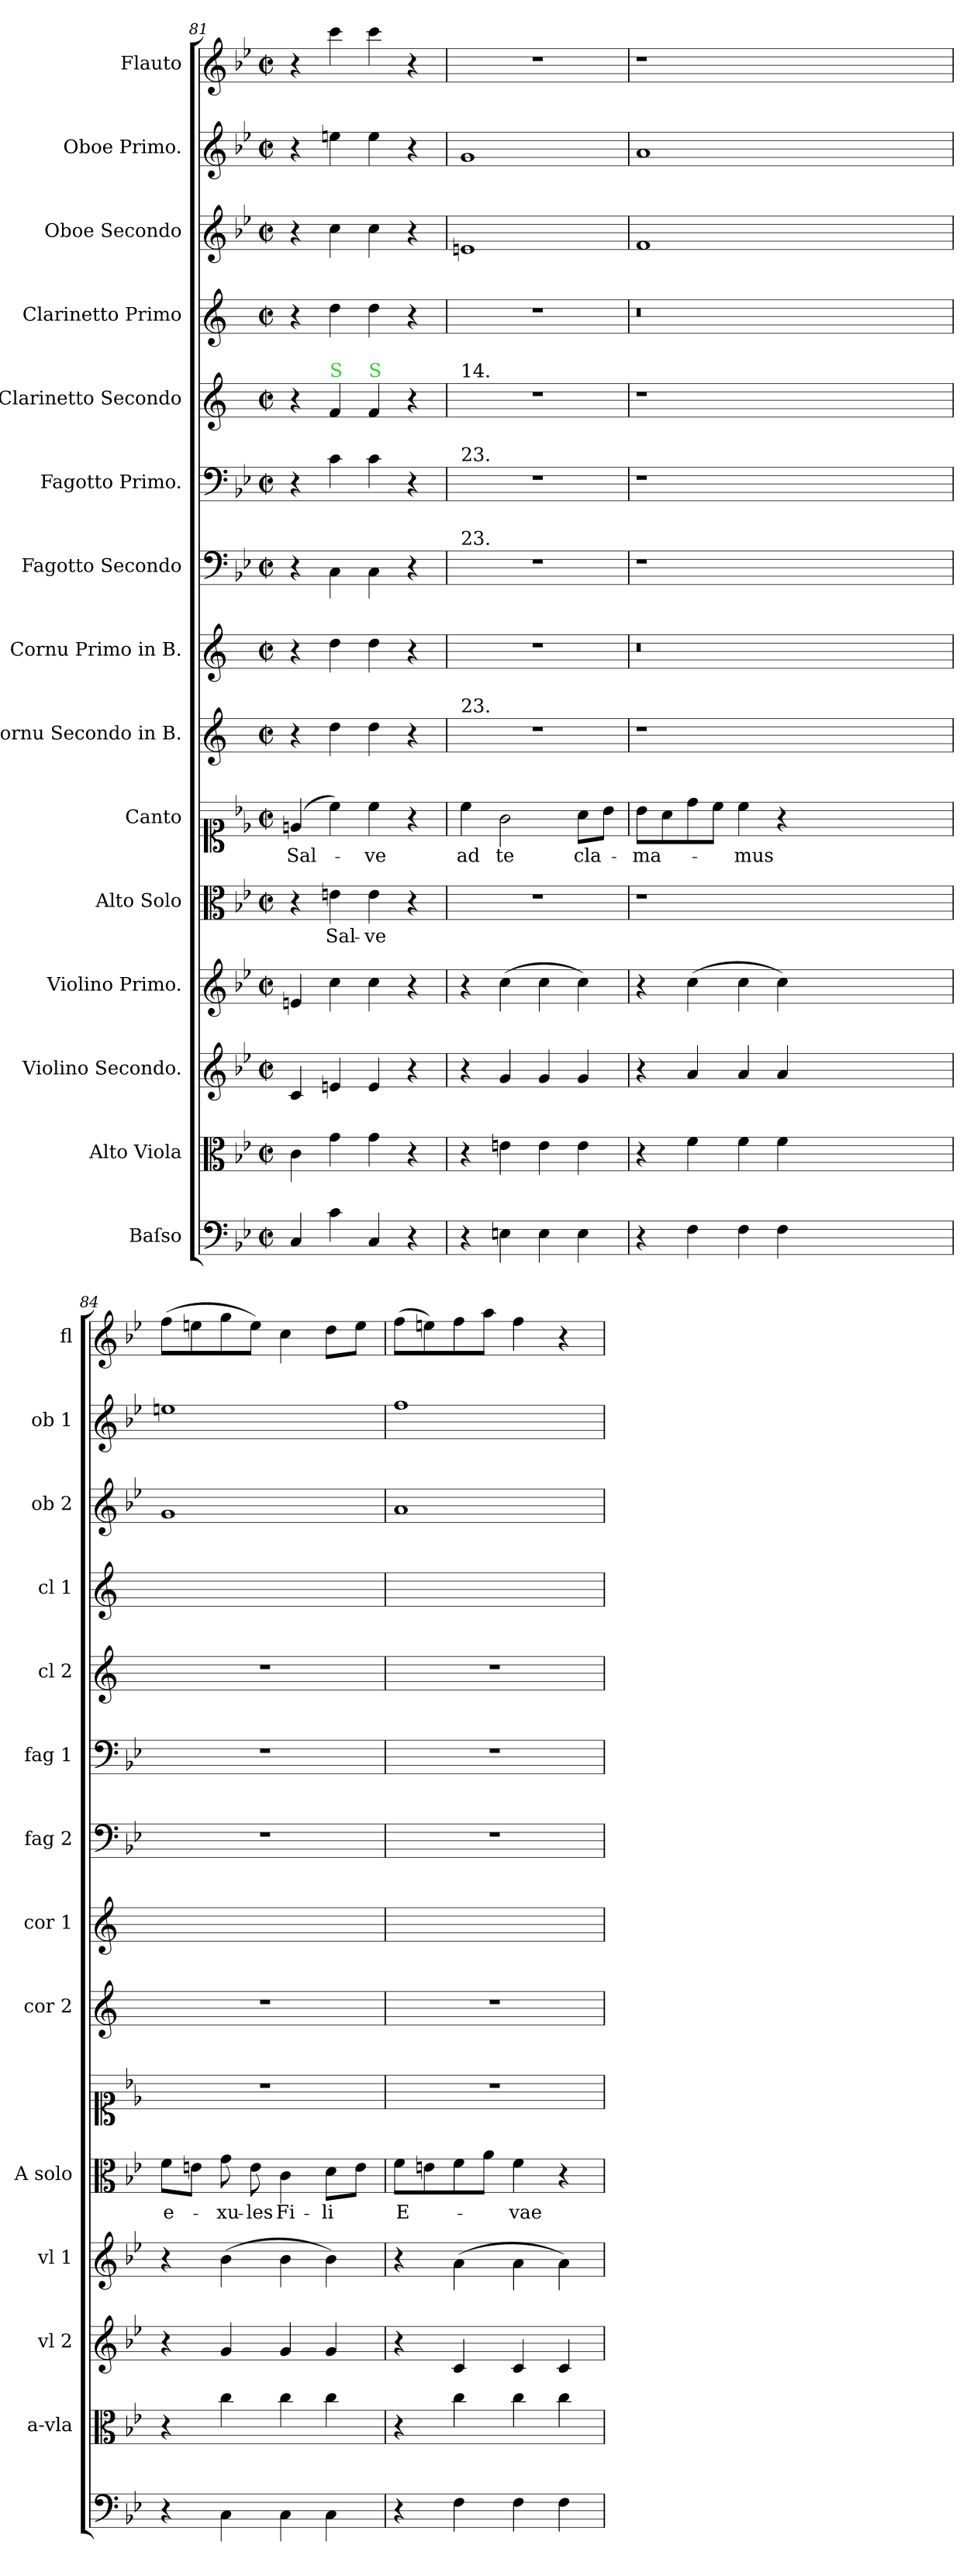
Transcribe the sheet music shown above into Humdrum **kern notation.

**kern	**kern	**kern	**kern	**kern	**text	**kern	**text	**kern	**kern	**kern	**kern	**kern	**dynam	**kern	**dynam	**kern	**dynam	**kern	**dynam	**kern	**dynam
*part15	*part14	*part13	*part12	*part11	*part11	*part10	*part10	*part9	*part8	*part7	*part6	*part5	*part5	*part4	*part4	*part3	*part3	*part2	*part2	*part1	*part1
*staff15	*staff14	*staff13	*staff12	*staff11	*staff11	*staff10	*staff10	*staff9	*staff8	*staff7	*staff6	*staff5	*staff5	*staff4	*staff4	*staff3	*staff3	*staff2	*staff2	*staff1	*staff1
*I"Baſso	*I"Alto Viola	*I"Violino Secondo.	*I"Violino Primo.	*I"Alto Solo	*	*I"Canto	*	*I"Cornu Secondo in B.	*I"Cornu Primo in B.	*I"Fagotto Secondo	*I"Fagotto Primo.	*I"Clarinetto Secondo	*	*I"Clarinetto Primo	*	*I"Oboe Secondo	*	*I"Oboe Primo.	*	*I"Flauto	*
*	*I'a-vla	*I'vl 2	*I'vl 1	*I'A solo	*	*	*	*I'cor 2	*I'cor 1	*I'fag 2	*I'fag 1	*I'cl 2	*	*I'cl 1	*	*I'ob 2	*	*I'ob 1	*	*I'fl	*
*clefF4	*clefC3	*clefG2	*clefG2	*clefC3	*	*clefC1	*	*clefG2	*clefG2	*clefF4	*clefF4	*clefG2	*	*clefG2	*	*clefG2	*	*clefG2	*	*clefG2	*
*	*	*	*	*	*	*	*	*ITrd1c2	*ITrd1c2	*	*	*ITrd1c2	*	*ITrd1c2	*	*	*	*	*	*	*
*k[b-e-]	*k[b-e-]	*k[b-e-]	*k[b-e-]	*k[b-e-]	*	*k[b-e-]	*	*k[b-e-]	*k[b-e-]	*k[b-e-]	*k[b-e-]	*k[b-e-]	*	*k[b-e-]	*	*k[b-e-]	*	*k[b-e-]	*	*k[b-e-]	*
*B-:	*B-:	*B-:	*B-:	*B-:	*	*B-:	*	*B-:	*B-:	*	*	*B-:	*	*B-:	*	*B-:	*	*B-:	*	*B-:	*
*M2/2	*M2/2	*M2/2	*M2/2	*M2/2	*	*M2/2	*	*M2/2	*M2/2	*M2/2	*M2/2	*M2/2	*	*M2/2	*	*M2/2	*	*M2/2	*	*M2/2	*
*met(c|)	*met(c|)	*met(c|)	*met(c|)	*met(c|)	*	*met(c|)	*	*met(c|)	*met(c|)	*met(c|)	*met(c|)	*met(c|)	*	*met(c|)	*	*met(c|)	*	*met(c|)	*	*met(c|)	*
=81	=81	=81	=81	=81	=81	=81	=81	=81	=81	=81	=81	=81	=81	=81	=81	=81	=81	=81	=81	=81	=81
4C/	4c\	4c/	4en/	4r	.	(4en/	Sal-	4r	4r	4r	4r	4r	.	4r	.	4r	.	4r	.	4r	.
!	!	!	!	!	!	!	!	!	!	!	!	!LO:TX:a:color=limegreen:t=S	!	!	!	!	!	!	!	!	!
!	!	!	!	!	!	!	!	!	!	!	!	!	!LO:DY:b	!	!LO:DY:b	!	!LO:DY:b	!	!LO:DY:b	!	!LO:DY:b
4c\	4g\	4en/	4cc\	4en\	Sal-	4cc\)	.	4cc\	4cc\	4C\	4c\	4e-/	po&colon;	4cc\	po&colon;	4cc\	po&colon;	4een\	po&colon;	4ccc\	for
!	!	!	!	!	!	!	!	!	!	!	!	!LO:TX:a:color=limegreen:t=S	!	!	!	!	!	!	!	!	!
4C/	4g\	4e/	4cc\	4e\	-ve	4cc\	-ve	4cc\	4cc\	4C\	4c\	4e-/	.	4cc\	.	4cc\	.	4ee\	.	4ccc\	.
4r	4r	4r	4r	4r	.	4r	.	4r	4r	4r	4r	4r	.	4r	.	4r	.	4r	.	4r	.
=82	=82	=82	=82	=82	=82	=82	=82	=82	=82	=82	=82	=82	=82	=82	=82	=82	=82	=82	=82	=82	=82
!	!	!	!	!	!	!	!	!	!	!	!	!LO:TX:a:t=14.	!	!	!	!	!	!	!	!	!
!	!	!	!	!	!	!	!	!	!	!	!LO:TX:a:t=23.	!	!	!	!	!	!	!	!	!	!
!	!	!	!	!	!	!	!	!	!	!LO:TX:a:t=23.	!	!	!	!	!	!	!	!	!	!	!
!	!	!	!	!	!	!	!	!LO:TX:a:t=23.	!	!	!	!	!	!	!	!	!	!	!	!	!
4r	4r	4r	4r	1r	.	4cc\	ad	1r	1r	1r	1r	1r	.	1r	.	1en	.	1g	.	1r	.
4En\	4en\	4g/	(4cc\	.	.	2g\	te	.	.	.	.	.	.	.	.	.	.	.	.	.	.
4E\	4e\	4g/	4cc\	.	.	.	.	.	.	.	.	.	.	.	.	.	.	.	.	.	.
4E\	4e\	4g/	4cc\)	.	.	8a\L	cla-	.	.	.	.	.	.	.	.	.	.	.	.	.	.
.	.	.	.	.	.	8b-\J	.	.	.	.	.	.	.	.	.	.	.	.	.	.	.
=83	=83	=83	=83	=83	=83	=83	=83	=83	=83	=83	=83	=83	=83	=83	=83	=83	=83	=83	=83	=83	=83
!	!	!	!	!	!	!	!	!	!	!	!	!	!	!	!	!	!LO:DY:b	!	!	!	!
4r	4r	4r	4r	1r	.	8b-\L	-ma-	1r	0.r	1r	1r	1r	.	0.r	.	1f	po&colon;	1a	.	1r	.
.	.	.	.	.	.	8a\	.	.	.	.	.	.	.	.	.	.	.	.	.	.	.
4F\	4f\	4a/	(4cc\	.	.	8dd\	.	.	.	.	.	.	.	.	.	.	.	.	.	.	.
.	.	.	.	.	.	8cc\J	.	.	.	.	.	.	.	.	.	.	.	.	.	.	.
4F\	4f\	4a/	4cc\	.	.	4cc\	-mus	.	.	.	.	.	.	.	.	.	.	.	.	.	.
4F\	4f\	4a/	4cc\)	.	.	4r	.	.	.	.	.	.	.	.	.	.	.	.	.	.	.
0ryy	0ryy	0ryy	0ryy	0ryy	.	0ryy	.	0ryy	.	0ryy	0ryy	0ryy	.	.	.	0ryy	.	0ryy	.	0ryy	.
=84	=84	=84	=84	=84	=84	=84	=84	=84	=84	=84	=84	=84	=84	=84	=84	=84	=84	=84	=84	=84	=84
4r	4r	4r	4r	8f\L	e-	1r	.	1r	1ryy	1r	1r	1r	.	1ryy	.	1g	.	1een	.	(8ff\L	.
.	.	.	.	8en\J	.	.	.	.	.	.	.	.	.	.	.	.	.	.	.	8een\	.
!	!	!	!	!	!	!	!	!	!	!	!	!	!	!	!	!	!	!	!	!	!LO:DY:b
4C\	4cc\	4g/	(4b-\	8g\	-xu-	.	.	.	.	.	.	.	.	.	.	.	.	.	.	8gg\	po&colon;
.	.	.	.	8e\	-les	.	.	.	.	.	.	.	.	.	.	.	.	.	.	8ee\J)	.
4C\	4cc\	4g/	4b-\	4c\	Fi-	.	.	.	.	.	.	.	.	.	.	.	.	.	.	4cc\	.
4C\	4cc\	4g/	4b-\)	8d\L	-li	.	.	.	.	.	.	.	.	.	.	.	.	.	.	8dd\L	.
.	.	.	.	8e\J	.	.	.	.	.	.	.	.	.	.	.	.	.	.	.	8ee\J	.
=85	=85	=85	=85	=85	=85	=85	=85	=85	=85	=85	=85	=85	=85	=85	=85	=85	=85	=85	=85	=85	=85
4r	4r	4r	4r	8f\L	E-	1r	.	1r	1ryy	1r	1r	1r	.	1ryy	.	1a	.	1ff	.	(8ff\L	.
.	.	.	.	8en\	.	.	.	.	.	.	.	.	.	.	.	.	.	.	.	8een\)	.
4F\	4cc\	4c/	(4a\	8f\	.	.	.	.	.	.	.	.	.	.	.	.	.	.	.	8ff\	.
.	.	.	.	8a\J	.	.	.	.	.	.	.	.	.	.	.	.	.	.	.	8aa\J	.
4F\	4cc\	4c/	4a\	4f\	-vae	.	.	.	.	.	.	.	.	.	.	.	.	.	.	4ff\	.
4F\	4cc\	4c/	4a\)	4r	.	.	.	.	.	.	.	.	.	.	.	.	.	.	.	4r	.
=	=	=	=	=	=	=	=	=	=	=	=	=	=	=	=	=	=	=	=	=	=
*-	*-	*-	*-	*-	*-	*-	*-	*-	*-	*-	*-	*-	*-	*-	*-	*-	*-	*-	*-	*-	*-
